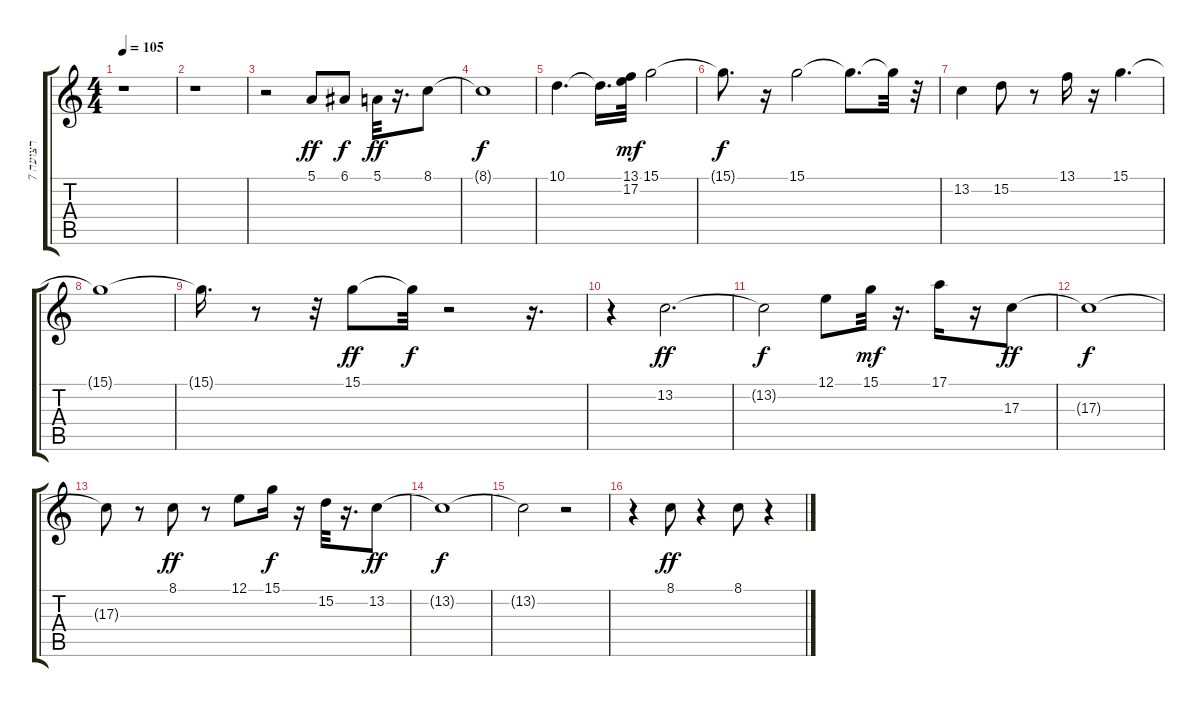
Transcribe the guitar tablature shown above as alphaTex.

\track ("רצועה 7" "רצועה 7") {instrument brasssection}
\staff {score tabs}
\tuning (E4 B3 G3 D3 A2 E2) {hide}
\ts (4 4)
\tempo 105
\clef g2
\ks c
r.1{dy fff} |
r.1 |
r.2 5.1.8{dy ff} 6.1.8{dy f} 5.1.32{dy ff} r.16{d} 8.1.8 |
8.1{t}.1{dy f} |
10.1.4{d} 10.1{t}.16{d} (13.1 17.2).32{dy mf} 15.1.2 |
15.1{t}.8{d dy f} r.16 15.1.2 15.1{t}.8{d} 15.1{t}.32 r.32 |
13.2.4 15.2.8 r.8 13.1.16 r.16 15.1.4{d} |
15.1{t}.1 |
15.1{t}.16{d} r.8 r.32 15.1.8{dy ff} 15.1{t}.32{dy f} r.2 r.16{d} |
r.4 13.2.2{d dy ff} |
13.2{t}.2{dy f} 12.1.8 15.1.32{dy mf} r.16{d} 17.1.16 r.16 17.3.8{dy ff} |
17.3{t}.1{dy f} |
17.3{t}.8 r.8 8.1.8{dy ff} r.8 12.1.8 15.1.16{dy f} r.16 15.2.32 r.16{d} 13.2.8{dy ff} |
13.2{t}.1{dy f} |
13.2{t}.2 r.2 |
r.4 8.1.8{dy ff} r.4 8.1.8 r.4
